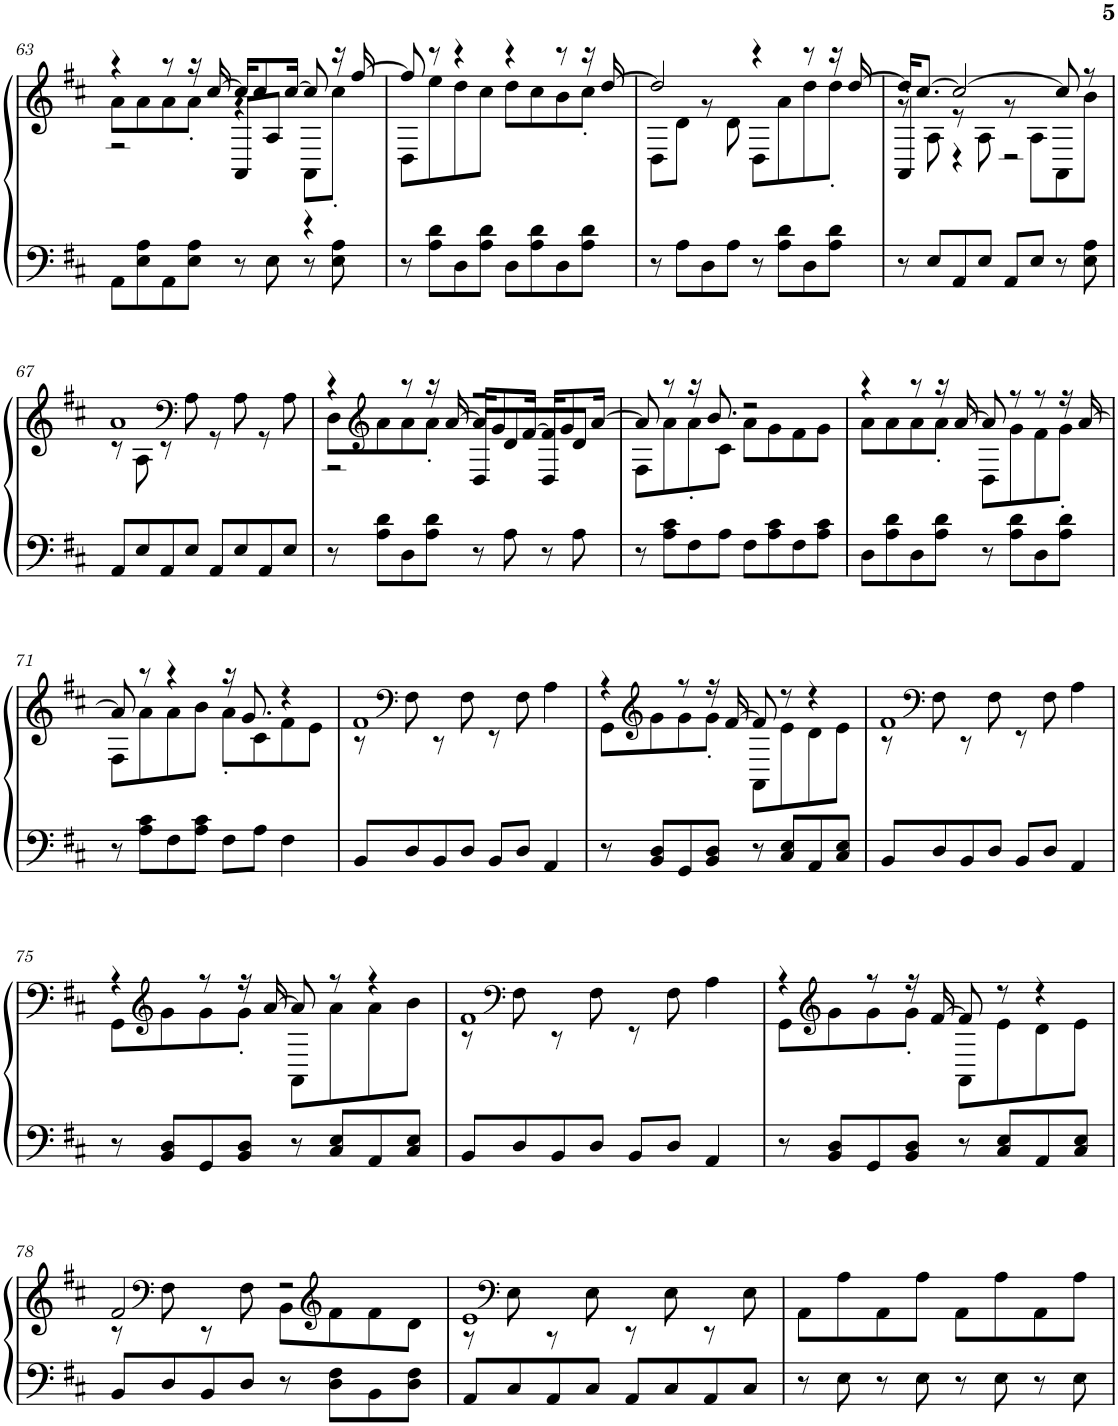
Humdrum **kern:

**kern	**kern
*part1	*part1
*staff2	*staff1
*I"Piano, Acoustic Grand Piano	*
*I'Pno.	*
!!LO:PB:g=z
*clefF4	*clefG2
*k[f#c#]	*k[f#c#]
*M4/4	*M4/4
=63	=63
*	*^
*	*	*^
8AA\L	4r	8a\L	2r
8E\ 8A\	.	8a\	.
8AA\	8r	8a\	.
8E\ 8A\J	16r	8a'\J	.
.	[16cc#/	.	.
8r	16cc#/KL]	4r	8AA/L
.	8cc#/	.	.
8E\	.	.	8A/J
.	[16cc#/Jk	.	.
8r	8cc#/]	8AA\L	4r
8E\ 8A\	16r	8cc#'\J	.
.	[16ff#/	.	.
*	*	*v	*v
=64	=64	=64
8r	8ff#/]	8D\L
8A\ 8d\L	8r	8ee\
8D\	4r	8dd\
8A\ 8d\J	.	8cc#\J
8D\L	4r	8dd\L
8A\ 8d\	.	8cc#\
8D\	8r	8b\
8A\ 8d\J	16r	8cc#'\J
.	[16dd/	.
=65	=65	=65
8r	2dd/]	8D\L
8A\L	.	8d\J
8D\	.	8r
8A\J	.	8d\
8r	4r	8D\L
8A\ 8d\L	.	8a\
8D\	8r	8dd\
8A\ 8d\J	16r	8dd'\J
.	[16dd/	.
=66	=66	=66
*	*	*^
8r	16dd/KL]	8r	4AA'/
.	[8.cc#/J	.	.
8E/L	.	8A\	.
8AA/	2cc#/_	8r	4r
8E/J	.	8A\	.
8AA/L	.	8r	2r
8E/J	.	8A\L	.
8r	8cc#/]	8AA\	.
8E\ 8A\	8r	8b\J	.
*	*	*v	*v
!!LO:LB:g=z
=67	=67	=67
8AA/L	1a	8r
8E/	.	8A\
8AA/	.	8r
*	*clefF4	*
8E/J	.	8A\
8AA/L	.	8r
8E/	.	8A\
8AA/	.	8r
8E/J	.	8A\
=68	=68	=68
*	*	*^
8r	4r	8D\L	2r
*	*clefG2	*	*
8A\ 8d\L	.	8a\	.
8D\	8r	8a\	.
8A\ 8d\J	16r	8a'\J	.
.	[16a/	.	.
8r	16a/KL]	2r	8D/L
.	8g/	.	.
8A\	.	.	8d/
.	[16f#/Jk	.	.
8r	16f#/KL]	.	8D/
.	8g/	.	.
8A\	.	.	8d/J
.	[16a/Jk	.	.
*	*	*v	*v
=69	=69	=69
8r	8a/]	8F#\L
8A\ 8c#\L	8r	8a\
8F#\	16r	8a'\
.	8.b/	.
8A\J	.	8c#\J
8F#\L	2r	8a\L
8A\ 8c#\	.	8g\
8F#\	.	8f#\
8A\ 8c#\J	.	8g\J
=70	=70	=70
8D\L	4r	8a\L
8A\ 8d\	.	8a\
8D\	8r	8a\
8A\ 8d\J	16r	8a'\J
.	[16a/	.
8r	8a/]	8D\L
8A\ 8d\L	8r	8g\
8D\	8r	8f#\
8A\ 8d\J	16r	8g'\J
.	[16a/	.
!!LO:LB:g=z	!!
=71	=71	=71
8r	8a/]	8F#\L
8A\ 8c#\L	8r	8a\
8F#\	4r	8a\
8A\ 8c#\J	.	8b\J
8F#\L	16r	8a'\L
.	8.g/	.
8A\J	.	8c#\
4F#\	4r	8f#\
.	.	8e\J
=72	=72	=72
8BB/L	1f#	8r
*	*clefF4	*
8D/	.	8F#\
8BB/	.	8r
8D/J	.	8F#\
8BB/L	.	8r
8D/J	.	8F#\
4AA/	.	4A\
=73	=73	=73
8r	4r	8GG\L
*	*clefG2	*
8BB/ 8D/L	.	8g\
8GG/	8r	8g\
8BB/ 8D/J	16r	8g'\J
.	[16f#/	.
8r	8f#/]	8AA\L
8C#/ 8E/L	8r	8e\
8AA/	4r	8d\
8C#/ 8E/J	.	8e\J
=74	=74	=74
8BB/L	1f#	8r
*	*clefF4	*
8D/	.	8F#\
8BB/	.	8r
8D/J	.	8F#\
8BB/L	.	8r
8D/J	.	8F#\
4AA/	.	4A\
!!LO:LB:g=z	!!
=75	=75	=75
8r	4r	8GG\L
*	*clefG2	*
8BB/ 8D/L	.	8g\
8GG/	8r	8g\
8BB/ 8D/J	16r	8g'\J
.	[16a/	.
8r	8a/]	8AA\L
8C#/ 8E/L	8r	8a\
8AA/	4r	8a\
8C#/ 8E/J	.	8b\J
=76	=76	=76
8BB/L	1f#	8r
*	*clefF4	*
8D/	.	8F#\
8BB/	.	8r
8D/J	.	8F#\
8BB/L	.	8r
8D/J	.	8F#\
4AA/	.	4A\
=77	=77	=77
8r	4r	8GG\L
*	*clefG2	*
8BB/ 8D/L	.	8g\
8GG/	8r	8g\
8BB/ 8D/J	16r	8g'\J
.	[16f#/	.
8r	8f#/]	8AA\L
8C#/ 8E/L	8r	8e\
8AA/	4r	8d\
8C#/ 8E/J	.	8e\J
!!LO:LB:g=z	!!
=78	=78	=78
8BB/L	2f#/	8r
*	*clefF4	*
8D/	.	8F#\
8BB/	.	8r
8D/J	.	8F#\
8r	2r	8BB\L
*	*clefG2	*
8D\ 8F#\L	.	8f#\
8BB\	.	8f#\
8D\ 8F#\J	.	8d\J
=79	=79	=79
8AA/L	1e	8r
*	*clefF4	*
8C#/	.	8E\
8AA/	.	8r
8C#/J	.	8E\
8AA/L	.	8r
8C#/	.	8E\
8AA/	.	8r
8C#/J	.	8E\
*	*v	*v
=80	=80
8r	8AA\L
8E\	8A\
8r	8AA\
8E\	8A\J
8r	8AA\L
8E\	8A\
8r	8AA\
8E\	8A\J
=	=
*-	*-
